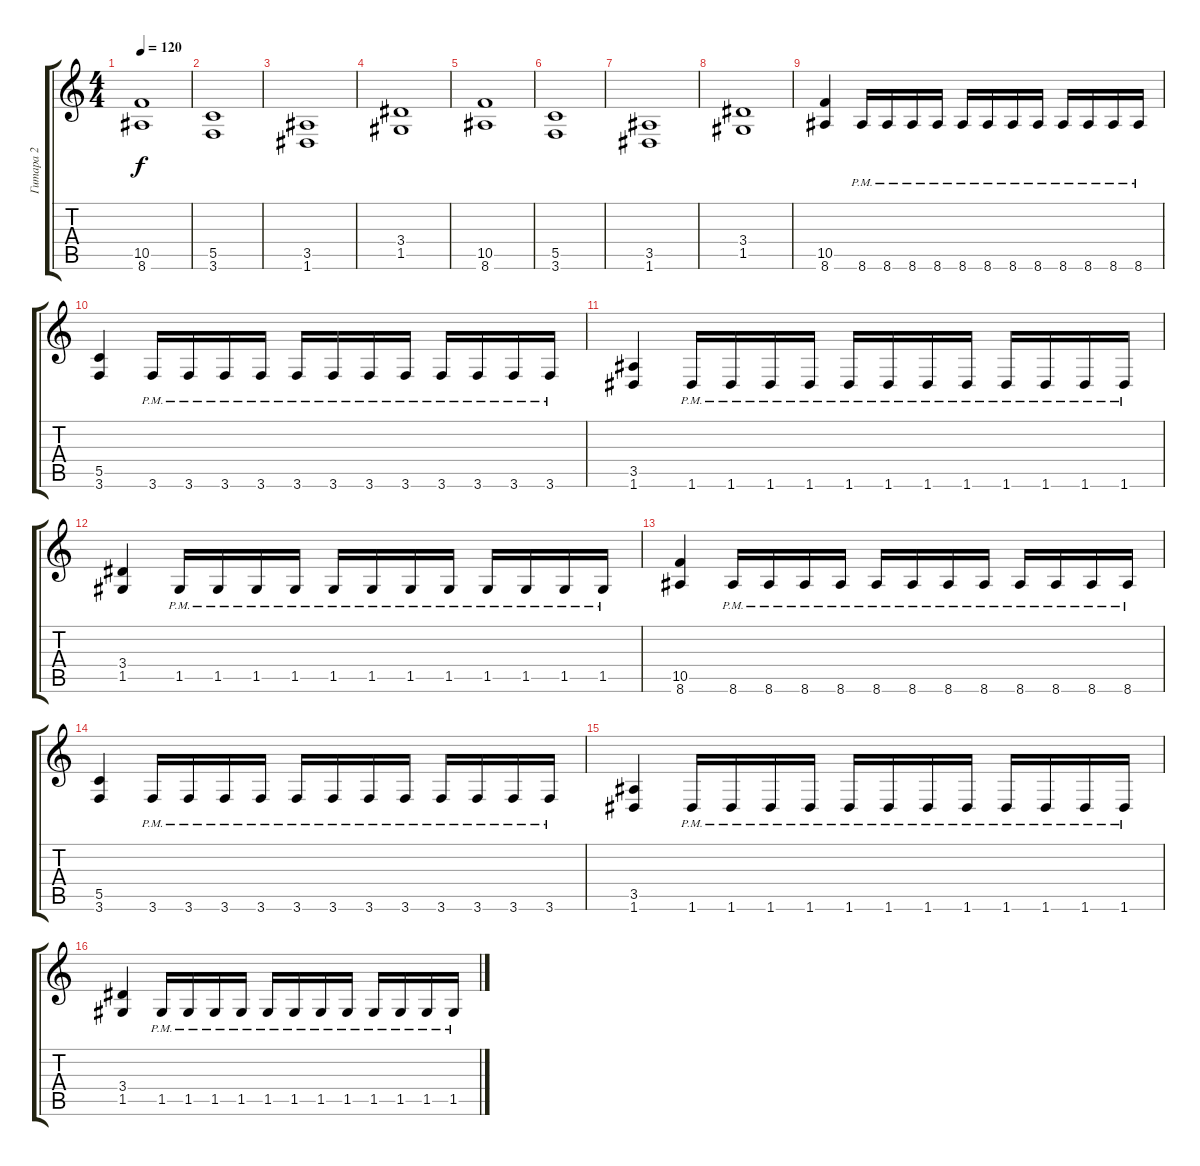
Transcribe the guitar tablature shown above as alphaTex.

\track ("Гитара 2" "Гитара 2") {instrument overdrivenguitar}
\staff {score tabs}
\tuning (D4 A3 F3 C3 G2 D2) {hide}
\ts (4 4)
\tempo 120
\clef g2
\ks c
(10.5 8.6).1{dy f} |
(5.5 3.6).1 |
(3.5 1.6).1 |
(3.4 1.5).1 |
(10.5 8.6).1 |
(5.5 3.6).1 |
(3.5 1.6).1 |
(3.4 1.5).1 |
(10.5 8.6).4 8.6{pm}.16 8.6{pm}.16 8.6{pm}.16 8.6{pm}.16 8.6{pm}.16 8.6{pm}.16 8.6{pm}.16 8.6{pm}.16 8.6{pm}.16 8.6{pm}.16 8.6{pm}.16 8.6{pm}.16 |
(5.5 3.6).4 3.6{pm}.16 3.6{pm}.16 3.6{pm}.16 3.6{pm}.16 3.6{pm}.16 3.6{pm}.16 3.6{pm}.16 3.6{pm}.16 3.6{pm}.16 3.6{pm}.16 3.6{pm}.16 3.6{pm}.16 |
(3.5 1.6).4 1.6{pm}.16 1.6{pm}.16 1.6{pm}.16 1.6{pm}.16 1.6{pm}.16 1.6{pm}.16 1.6{pm}.16 1.6{pm}.16 1.6{pm}.16 1.6{pm}.16 1.6{pm}.16 1.6{pm}.16 |
(3.4 1.5).4 1.5{pm}.16 1.5{pm}.16 1.5{pm}.16 1.5{pm}.16 1.5{pm}.16 1.5{pm}.16 1.5{pm}.16 1.5{pm}.16 1.5{pm}.16 1.5{pm}.16 1.5{pm}.16 1.5{pm}.16 |
(10.5 8.6).4 8.6{pm}.16 8.6{pm}.16 8.6{pm}.16 8.6{pm}.16 8.6{pm}.16 8.6{pm}.16 8.6{pm}.16 8.6{pm}.16 8.6{pm}.16 8.6{pm}.16 8.6{pm}.16 8.6{pm}.16 |
(5.5 3.6).4 3.6{pm}.16 3.6{pm}.16 3.6{pm}.16 3.6{pm}.16 3.6{pm}.16 3.6{pm}.16 3.6{pm}.16 3.6{pm}.16 3.6{pm}.16 3.6{pm}.16 3.6{pm}.16 3.6{pm}.16 |
(3.5 1.6).4 1.6{pm}.16 1.6{pm}.16 1.6{pm}.16 1.6{pm}.16 1.6{pm}.16 1.6{pm}.16 1.6{pm}.16 1.6{pm}.16 1.6{pm}.16 1.6{pm}.16 1.6{pm}.16 1.6{pm}.16 |
(3.4 1.5).4 1.5{pm}.16 1.5{pm}.16 1.5{pm}.16 1.5{pm}.16 1.5{pm}.16 1.5{pm}.16 1.5{pm}.16 1.5{pm}.16 1.5{pm}.16 1.5{pm}.16 1.5{pm}.16 1.5{pm}.16
